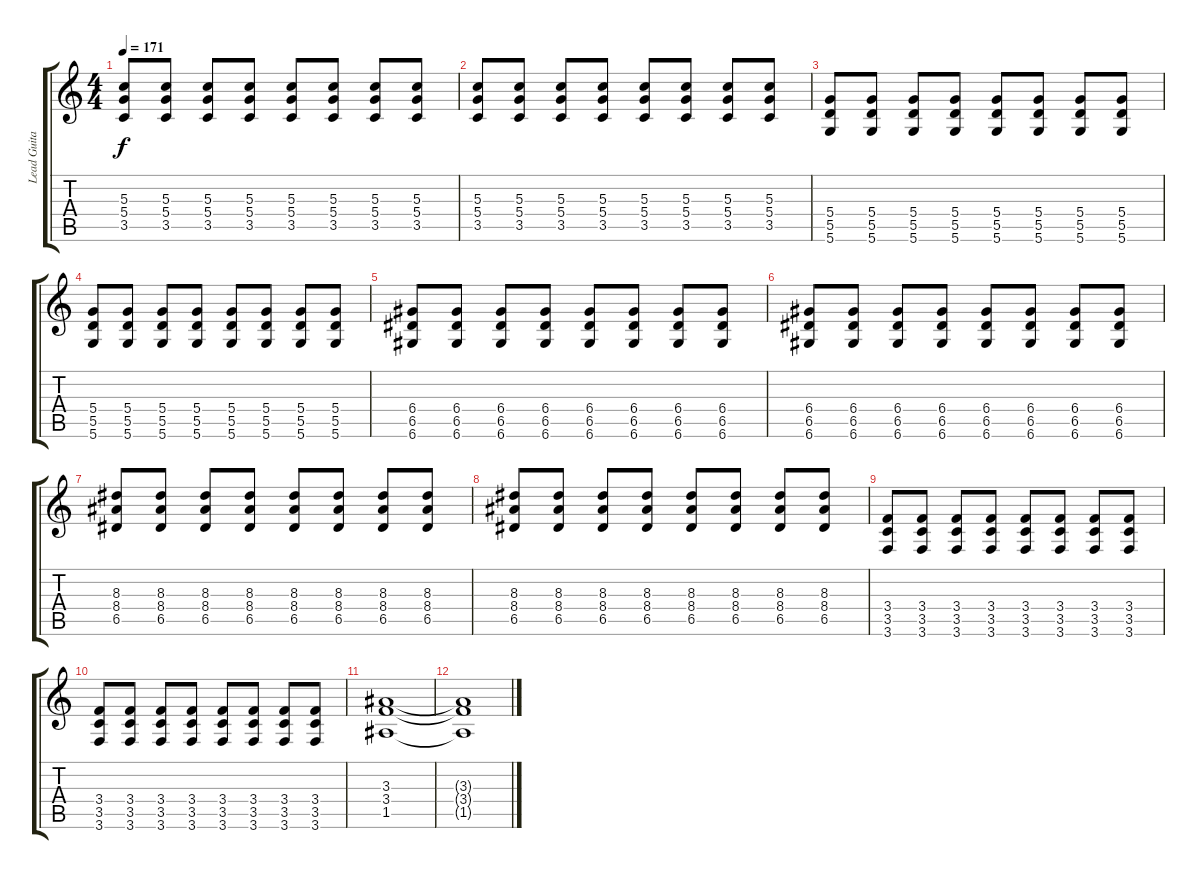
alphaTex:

\track ("Lead Guitar " "Lead Guita") {instrument distortionguitar}
\staff {score tabs}
\tuning (E4 B3 G3 D3 A2 D2) {hide}
\ts (4 4)
\tempo 171
\clef g2
\ks c
(5.3 5.4 3.5).8{dy f} (5.3 5.4 3.5).8 (5.3 5.4 3.5).8 (5.3 5.4 3.5).8 (5.3 5.4 3.5).8 (5.3 5.4 3.5).8 (5.3 5.4 3.5).8 (5.3 5.4 3.5).8 |
(5.3 5.4 3.5).8 (5.3 5.4 3.5).8 (5.3 5.4 3.5).8 (5.3 5.4 3.5).8 (5.3 5.4 3.5).8 (5.3 5.4 3.5).8 (5.3 5.4 3.5).8 (5.3 5.4 3.5).8 |
(5.4 5.5 5.6).8 (5.4 5.5 5.6).8 (5.4 5.5 5.6).8 (5.4 5.5 5.6).8 (5.4 5.5 5.6).8 (5.4 5.5 5.6).8 (5.4 5.5 5.6).8 (5.4 5.5 5.6).8 |
(5.4 5.5 5.6).8 (5.4 5.5 5.6).8 (5.4 5.5 5.6).8 (5.4 5.5 5.6).8 (5.4 5.5 5.6).8 (5.4 5.5 5.6).8 (5.4 5.5 5.6).8 (5.4 5.5 5.6).8 |
(6.4 6.5 6.6).8 (6.4 6.5 6.6).8 (6.4 6.5 6.6).8 (6.4 6.5 6.6).8 (6.4 6.5 6.6).8 (6.4 6.5 6.6).8 (6.4 6.5 6.6).8 (6.4 6.5 6.6).8 |
(6.4 6.5 6.6).8 (6.4 6.5 6.6).8 (6.4 6.5 6.6).8 (6.4 6.5 6.6).8 (6.4 6.5 6.6).8 (6.4 6.5 6.6).8 (6.4 6.5 6.6).8 (6.4 6.5 6.6).8 |
(8.3 8.4 6.5).8 (8.3 8.4 6.5).8 (8.3 8.4 6.5).8 (8.3 8.4 6.5).8 (8.3 8.4 6.5).8 (8.3 8.4 6.5).8 (8.3 8.4 6.5).8 (8.3 8.4 6.5).8 |
(8.3 8.4 6.5).8 (8.3 8.4 6.5).8 (8.3 8.4 6.5).8 (8.3 8.4 6.5).8 (8.3 8.4 6.5).8 (8.3 8.4 6.5).8 (8.3 8.4 6.5).8 (8.3 8.4 6.5).8 |
(3.4 3.5 3.6).8 (3.4 3.5 3.6).8 (3.4 3.5 3.6).8 (3.4 3.5 3.6).8 (3.4 3.5 3.6).8 (3.4 3.5 3.6).8 (3.4 3.5 3.6).8 (3.4 3.5 3.6).8 |
(3.4 3.5 3.6).8 (3.4 3.5 3.6).8 (3.4 3.5 3.6).8 (3.4 3.5 3.6).8 (3.4 3.5 3.6).8 (3.4 3.5 3.6).8 (3.4 3.5 3.6).8 (3.4 3.5 3.6).8 |
(3.3 3.4 1.5).1 |
(3.3{t} 3.4{t} 1.5{t}).1
